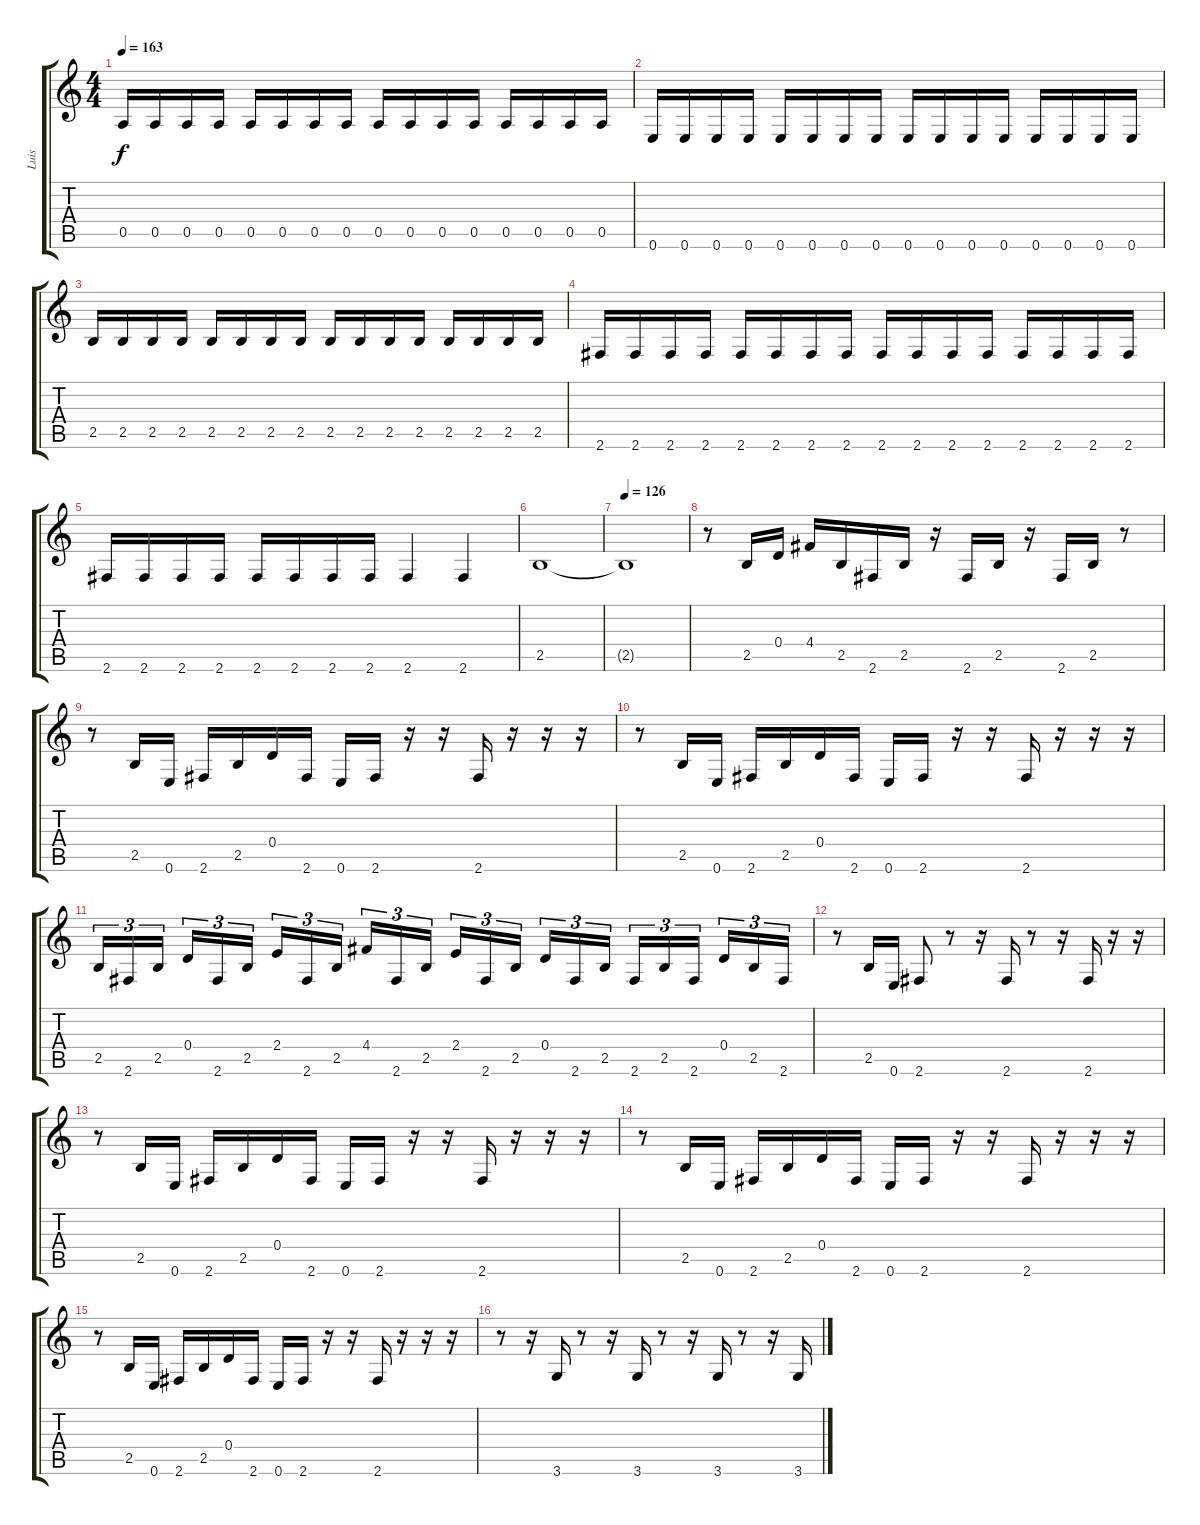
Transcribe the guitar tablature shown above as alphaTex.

\track ("Luis" "Luis") {instrument fretlessbass}
\staff {score tabs}
\tuning (E4 B3 G3 D3 A2 E2) {hide}
\ts (4 4)
\tempo 163
\clef g2
\ks c
0.5.16{dy f} 0.5.16 0.5.16 0.5.16 0.5.16 0.5.16 0.5.16 0.5.16 0.5.16 0.5.16 0.5.16 0.5.16 0.5.16 0.5.16 0.5.16 0.5.16 |
0.6.16 0.6.16 0.6.16 0.6.16 0.6.16 0.6.16 0.6.16 0.6.16 0.6.16 0.6.16 0.6.16 0.6.16 0.6.16 0.6.16 0.6.16 0.6.16 |
2.5.16 2.5.16 2.5.16 2.5.16 2.5.16 2.5.16 2.5.16 2.5.16 2.5.16 2.5.16 2.5.16 2.5.16 2.5.16 2.5.16 2.5.16 2.5.16 |
2.6.16 2.6.16 2.6.16 2.6.16 2.6.16 2.6.16 2.6.16 2.6.16 2.6.16 2.6.16 2.6.16 2.6.16 2.6.16 2.6.16 2.6.16 2.6.16 |
2.6.16 2.6.16 2.6.16 2.6.16 2.6.16 2.6.16 2.6.16 2.6.16 2.6.4 2.6.4 |
2.5.1 |
\tempo 126
2.5{t}.1 |
r.8 2.5.16 0.4.16 4.4.16 2.5.16 2.6.16 2.5.16 r.16 2.6.16 2.5.16 r.16 2.6.16 2.5.16 r.8 |
r.8 2.5.16 0.6.16 2.6.16 2.5.16 0.4.16 2.6.16 0.6.16 2.6.16 r.16 r.16 2.6.16 r.16 r.16 r.16 |
r.8 2.5.16 0.6.16 2.6.16 2.5.16 0.4.16 2.6.16 0.6.16 2.6.16 r.16 r.16 2.6.16 r.16 r.16 r.16 |
2.5.16{tu (3 2)} 2.6.16{tu (3 2)} 2.5.16{tu (3 2)} 0.4.16{tu (3 2)} 2.6.16{tu (3 2)} 2.5.16{tu (3 2)} 2.4.16{tu (3 2)} 2.6.16{tu (3 2)} 2.5.16{tu (3 2)} 4.4.16{tu (3 2)} 2.6.16{tu (3 2)} 2.5.16{tu (3 2)} 2.4.16{tu (3 2)} 2.6.16{tu (3 2)} 2.5.16{tu (3 2)} 0.4.16{tu (3 2)} 2.6.16{tu (3 2)} 2.5.16{tu (3 2)} 2.6.16{tu (3 2)} 2.5.16{tu (3 2)} 2.6.16{tu (3 2)} 0.4.16{tu (3 2)} 2.5.16{tu (3 2)} 2.6.16{tu (3 2)} |
r.8 2.5.16 0.6.16 2.6.8 r.8 r.16 2.6.16 r.8 r.16 2.6.16 r.16 r.16 |
r.8 2.5.16 0.6.16 2.6.16 2.5.16 0.4.16 2.6.16 0.6.16 2.6.16 r.16 r.16 2.6.16 r.16 r.16 r.16 |
r.8 2.5.16 0.6.16 2.6.16 2.5.16 0.4.16 2.6.16 0.6.16 2.6.16 r.16 r.16 2.6.16 r.16 r.16 r.16 |
r.8 2.5.16 0.6.16 2.6.16 2.5.16 0.4.16 2.6.16 0.6.16 2.6.16 r.16 r.16 2.6.16 r.16 r.16 r.16 |
r.8 r.16 3.6.16 r.8 r.16 3.6.16 r.8 r.16 3.6.16 r.8 r.16 3.6.16
